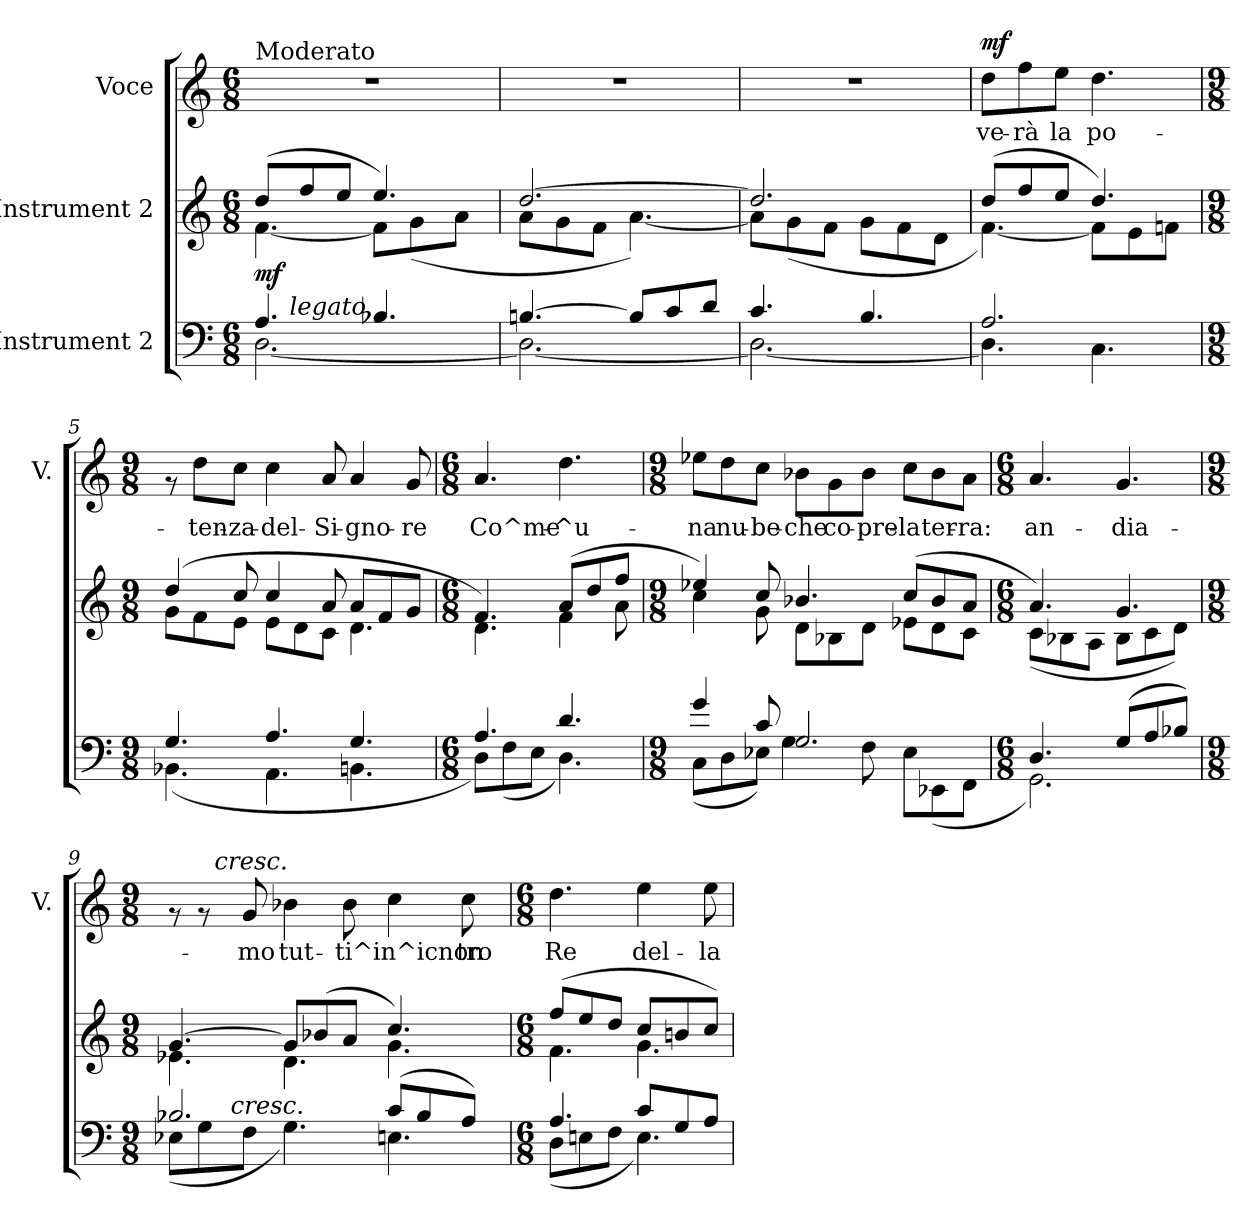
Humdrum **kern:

**kern	**dynam	**kern	**kern	**text	**dynam
*part3	*part3	*part2	*part1	*part1	*part1
*staff3	*staff3	*staff2	*staff1	*staff1	*staff1
*I"Instrument 2	*	*I"Instrument 2	*I"Voce	*	*
*	*	*	*I'V.	*	*
!!LO:PB:g=z
*stria5	*	*stria5	*stria5	*	*
*clefF4	*	*clefG2	*clefG2	*	*
*k[]	*	*k[]	*k[]	*	*
*C:	*	*C:	*C:	*	*
*M6/8	*	*M6/8	*M6/8	*	*
=1	=1	=1	=1	=1	=1
*^	*	*^	*	*	*
!	!	!	!	!	!LO:TX:a:t=Moderato	!	!
!	!	!LO:DY:a	!	!	!	!	!
*	*^	*	*	*	*	*	*
4.A/	[<2.D\	16..ryy	mf	(>8dd/L	[<4.f\	2.r	.	.
!	!	!LO:TX:a:i:t=legato	!	!	!	!	!	!
.	.	2ryy	.	.	.	.	.	.
.	.	.	.	8ff/	.	.	.	.
.	.	.	.	8ee/J	.	.	.	.
4.B-X/	.	.	.	4.ee/)	8f\L]	.	.	.
.	.	.	.	.	(<8g\	.	.	.
.	.	8ryy	.	.	.	.	.	.
.	.	.	.	.	8a\J	.	.	.
.	.	64ryy	.	.	.	.	.	.
*	*v	*v	*	*	*	*	*	*
=2	=2	=2	=2	=2	=2	=2	=2
[>4.Bn/	2.D\_<	.	[>2.dd/	8a\L	2.r	.	.
.	.	.	.	8g\	.	.	.
.	.	.	.	8f\J	.	.	.
8B/L]	.	.	.	[<4.a\)	.	.	.
8c/	.	.	.	.	.	.	.
8d/J	.	.	.	.	.	.	.
=3	=3	=3	=3	=3	=3	=3	=3
4.c/	2.D\_<	.	2.dd/]	8a\L]	2.r	.	.
.	.	.	.	(<8g\	.	.	.
.	.	.	.	8f\J	.	.	.
4.B/	.	.	.	8g\L	.	.	.
.	.	.	.	8f\	.	.	.
.	.	.	.	8d\J	.	.	.
=4	=4	=4	=4	=4	=4	=4	=4
!	!	!	!	!	!	!LO:LY:b:cj	!LO:DY:a
2.A/	4.D\]	.	(>8dd/L	[<4.f\)	8dd\L	ve-	mf
!	!	!	!	!	!	!LO:LY:b:cj	!
.	.	.	8ff/	.	8ff\	-rà	.
!	!	!	!	!	!	!LO:LY:b:cj	!
.	.	.	8ee/J	.	8ee\J	la	.
!	!	!	!	!	!	!LO:LY:b:cj	!
.	4.C\	.	4.dd/)	8f\L]	4.dd\	po-	.
.	.	.	.	8e\	.	.	.
.	.	.	.	8fn\J	.	.	.
!!LO:LB:g=z
=5	=5	=5	=5	=5	=5	=5	=5
*M9/8	*	*	*M9/8	*	*M9/8	*	*
4.G/	(<4.BB-X\	.	(>4dd/	8g\L	8rf	.	.
!	!	!	!	!	!	!LO:LY:b:cj	!
.	.	.	.	8f\	8dd\L	-ten-	.
!	!	!	!	!	!	!LO:LY:b:cj	!
.	.	.	8cc/	8e\J	8cc\J	-za-	.
!	!	!	!	!	!	!LO:LY:b:cj	!
4.A/	4.AA\	.	4cc/	8e\L	4cc\	-del-	.
.	.	.	.	8d\	.	.	.
!	!	!	!	!	!	!LO:LY:b:cj	!
.	.	.	8a/	8c\J	8a/	-Si-	.
!	!	!	!	!	!	!LO:LY:b:cj	!
4.G/	4.BBn\	.	8a/L	4.d\	4a/	-gno-	.
.	.	.	8f/	.	.	.	.
!	!	!	!	!	!	!LO:LY:b:cj	!
.	.	.	8g/J	.	8g/	-re	.
=6	=6	=6	=6	=6	=6	=6	=6
*M6/8	*	*	*M6/8	*	*M6/8	*	*
!	!	!	!	!	!	!LO:LY:b:cj	!
4.A/	8D\L)	.	4.f/)	4.d\	4.a/	Co^me-	.
.	(<8F\	.	.	.	.	.	.
.	8E\J	.	.	.	.	.	.
!	!	!	!	!	!	!LO:LY:b:cj	!
4.d/	4.D\)	.	(>8a/L	4f\	4.dd\	-^u-	.
.	.	.	8dd/	.	.	.	.
.	.	.	8ff/J	8a\	.	.	.
=7	=7	=7	=7	=7	=7	=7	=7
*M9/8	*	*	*M9/8	*	*M9/8	*	*
!	!	!	!	!	!	!LO:LY:b:cj	!
4g/	(<8C\L	.	4ee-X/)	4cc\	8ee-X\L	-na	.
!	!	!	!	!	!	!LO:LY:b:cj	!
.	8D\	.	.	.	8dd\	nu-	.
!	!	!	!	!	!	!LO:LY:b:cj	!
8c/	8E-X\J)	.	8cc/	8g\	8cc\J	-be-	.
!	!	!	!	!	!	!LO:LY:b:cj	!
2.G/	4G\	.	4.b-X/	8d\L	8b-X\L	-che	.
!	!	!	!	!	!	!LO:LY:b:cj	!
.	.	.	.	8B-X\	8g\	co-	.
!	!	!	!	!	!	!LO:LY:b:cj	!
.	8F\	.	.	8d\J	8b-\J	-pre-	.
!	!	!	!	!	!	!LO:LY:b:cj	!
.	8E-\L	.	(>8cc/L	8e-X\L	8cc\L	-la	.
!	!	!	!	!	!	!LO:LY:b:cj	!
.	(<8EE-X\	.	8b-/	8d\	8b-\	ter-	.
!	!	!	!	!	!	!LO:LY:b:cj	!
.	8FF\J	.	8a/J	8c\J	8a\J	-ra:	.
=8	=8	=8	=8	=8	=8	=8	=8
*M6/8	*	*	*M6/8	*	*M6/8	*	*
!	!	!	!	!	!	!LO:LY:b:cj	!
4.D/	2.GG\)	.	4.a/)	(<8c\L	4.a/	an-	.
.	.	.	.	8B-X\	.	.	.
.	.	.	.	8A\J	.	.	.
!	!	!	!	!	!	!LO:LY:b:cj	!
(>8G/L	.	.	4.g/	8B-\L	4.g/	-dia-	.
8A/	.	.	.	8c\	.	.	.
8B-X/J)	.	.	.	8d\J)	.	.	.
*v	*v	*	*	*	*	*	*
!!LO:LB:g=z
=9	=9	=9	=9	=9	=9	=9
*M9/8	*	*M9/8	*	*M9/8	*	*
*^	*	*	*	*^	*	*
*	*^	*	*	*	*	*	*	*
2.B-X/	(<8E-X\L	8..ryy	.	[>4.g/	4.e-X\	8rf	8ryy	.	.
.	8G\	.	.	.	.	8rf	32.ryy	.	.
!	!	!	!	!	!	!	!LO:TX:a:i:t=cresc.	!	!
.	.	.	.	.	.	.	2ryy	.	.
!	!	!LO:TX:a:i:t=cresc.	!	!	!	!	!	!	!
.	.	2ryy	.	.	.	.	.	.	.
!	!	!	!	!	!	!	!	!LO:LY:b:cj	!
.	8F\J	.	.	.	.	8g/	.	-mo	.
!	!	!	!	!	!	!	!	!LO:LY:b:cj	!
.	4.G\)	.	.	8g/L]	4.d\	4b-X\	.	tut-	.
.	.	.	.	(>8b-X/	.	.	.	.	.
!	!	!	!	!	!	!	!	!LO:LY:b:cj	!
.	.	.	.	8a/J	.	8b-\	.	-ti^in^icnon-	.
.	.	.	.	.	.	.	4ryy	.	.
.	.	4ryy	.	.	.	.	.	.	.
!	!	!	!	!	!	!	!	!LO:LY:b:cj	!
(>8c/L	4.En\	.	.	4.cc/)	4.g\	4cc\	.	--	.
8B-/	.	.	.	.	.	.	.	.	.
.	.	.	.	.	.	.	8ryy	.	.
.	.	8ryy	.	.	.	.	.	.	.
!	!	!	!	!	!	!	!	!LO:LY:b:cj	!
8A/J)	.	.	.	.	.	8cc\	.	-tro	.
.	.	.	.	.	.	.	16ryy	.	.
.	.	32ryy	.	.	.	.	.	.	.
.	.	.	.	.	.	.	64ryy	.	.
*v	*v	*v	*	*	*	*v	*v	*	*
=10	=10	=10	=10	=10	=10	=10
*M6/8	*	*M6/8	*	*M6/8	*	*
*^	*	*	*	*^	*	*
*	*^	*	*	*	*	*	*	*
!	!	!	!	!	!	!	!	!LO:LY:b:cj	!
*	*v	*v	*	*	*	*v	*v	*	*
4.A/	(<8D\L	.	(>8ff/L	4.f\	4.dd\	Re	.
.	8En\	.	8ee/	.	.	.	.
.	8F\J	.	8dd/J	.	.	.	.
!	!	!	!	!	!	!LO:LY:b:cj	!
8c/L	4.E\)	.	8cc/L	4.g\	4ee\	del-	.
8G/	.	.	8bn/	.	.	.	.
!	!	!	!	!	!	!LO:LY:b:cj	!
8A/J	.	.	8cc/J)	.	8ee\	-la-	.
*v	*v	*	*	*	*	*	*
*	*	*v	*v	*	*	*
=	=	=	=	=	=
*-	*-	*-	*-	*-	*-
